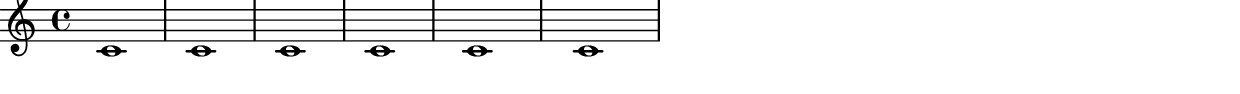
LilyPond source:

%% Generated by lilypond-book
%% Options: [exampleindent=10.16\mm,indent=0\mm,line-width=160\mm]
\include "lilypond-book-preamble.ly"


% ****************************************************************
% Start cut-&-pastable-section
% ****************************************************************

#(ly:set-option 'eps-box-padding 3.000000)



\paper {
  indent = 0\mm
  line-width = 160\mm
  % offset the left padding, also add 1mm as lilypond creates cropped
  % images with a little space on the right
  line-width = #(- line-width (* mm  3.000000) (* mm 1))
}

\layout {
  
}




% ****************************************************************
% ly snippet:
% ****************************************************************
\sourcefilename "/lilypond-2.23.82/input/regression/fret-diagrams-dots.ly"
\sourcefileline 0
\version "2.19.8"

\header {
  texidoc="
Dots indicating fingerings can be changed in location,
size, and coloring.
It is possible to parenthesize a single dot.  The color
of the paranthesis may be taken from dot or default.
A possible collision between parathesis and fret-label-
indication can be resolved by an override for
@code{fret-label-horizontal-offset} in @code{fret-diagram-details}.

"
}

\layout { ragged-right = ##t }

<<
  \chords {
    c1 |
    c1 |
    c1 |
    c1 |
    c1 |
    c1
  }

  \new Voice {
    \textLengthOn

     %% C major for guitar,  verbose style
    c'1 ^\markup {
            \fret-diagram-verbose #'((mute 6)
                                     (place-fret 5 3 1)
                                     (place-fret 4 5 2)
                                     (place-fret 3 5 3)
                                     (place-fret 2 5 4)
                                     (place-fret 1 3 1)
                                     (barre 5 1 3))}

     %% C major for guitar, verbose style
    \override TextScript.fret-diagram-details.dot-radius = #0.3
    c' ^\markup {
            \fret-diagram-verbose #'((mute 6)
                                     (place-fret 5 3 1)
                                     (place-fret 4 5 2)
                                     (place-fret 3 5 3)
                                     (place-fret 2 5 4)
                                     (place-fret 1 3 1)
                                     (barre 5 1 3))}

     %% C major for guitar, verbose style
    \revert TextScript.fret-diagram-details.dot-radius
    \once \override TextScript.fret-diagram-details.dot-color = #'white
    c' ^\markup {
            \fret-diagram-verbose #'((mute 6)
                                     (place-fret 5 3 1)
                                     (place-fret 4 5 2)
                                     (place-fret 3 5 3)
                                     (place-fret 2 5 4)
                                     (place-fret 1 3 1)
                                     (barre 5 1 3))}

     %% C major for guitar,  verbose style
    \once \override TextScript.fret-diagram-details.dot-position = #0.5
    c'1 ^\markup {
            \fret-diagram-verbose #'((mute 6)
                                     (place-fret 5 3 1)
                                     (place-fret 4 5 2)
                                     (place-fret 3 5 3)
                                     (place-fret 2 5 4)
                                     (place-fret 1 3 1)
                                     (barre 5 1 3))}

     %% C major for guitar,  verbose style
    \once \override TextScript.size = #1.4
    c'1 ^\markup {
            \fret-diagram-verbose #'((mute 6)
                                     (place-fret 5 3 1 blue)
                                     (place-fret 4 5 2 red parenthesized)
                                     (place-fret 3 5 3)
                                     (place-fret 2 5 4 red)
                                     (place-fret 1 3 1 blue parenthesized)
                                     (barre 5 1 3))}

     %% C major for guitar,  verbose style
     %% larger size and dot-radius
     %% different dot-colors
     %% parenthesizing single dots, with different paren-color
     %% horizontal moving fret-label-indication
    \once \override TextScript.size = #1.5
    \once \override TextScript.fret-diagram-details.dot-radius = #0.4
    \once \override TextScript.fret-diagram-details.fret-label-horizontal-offset = #0.2
    c'1 ^\markup {
            \fret-diagram-verbose
              #'((mute 6)
                 (place-fret 5 3 1 blue)
                 (place-fret 4 5 2 red parenthesized default-paren-color)
                 (place-fret 3 5 3)
                 (place-fret 2 5 4 red)
                 (place-fret 1 3 1 blue parenthesized)
                 (barre 5 1 3))}

 }
>>



% ****************************************************************
% end ly snippet
% ****************************************************************
